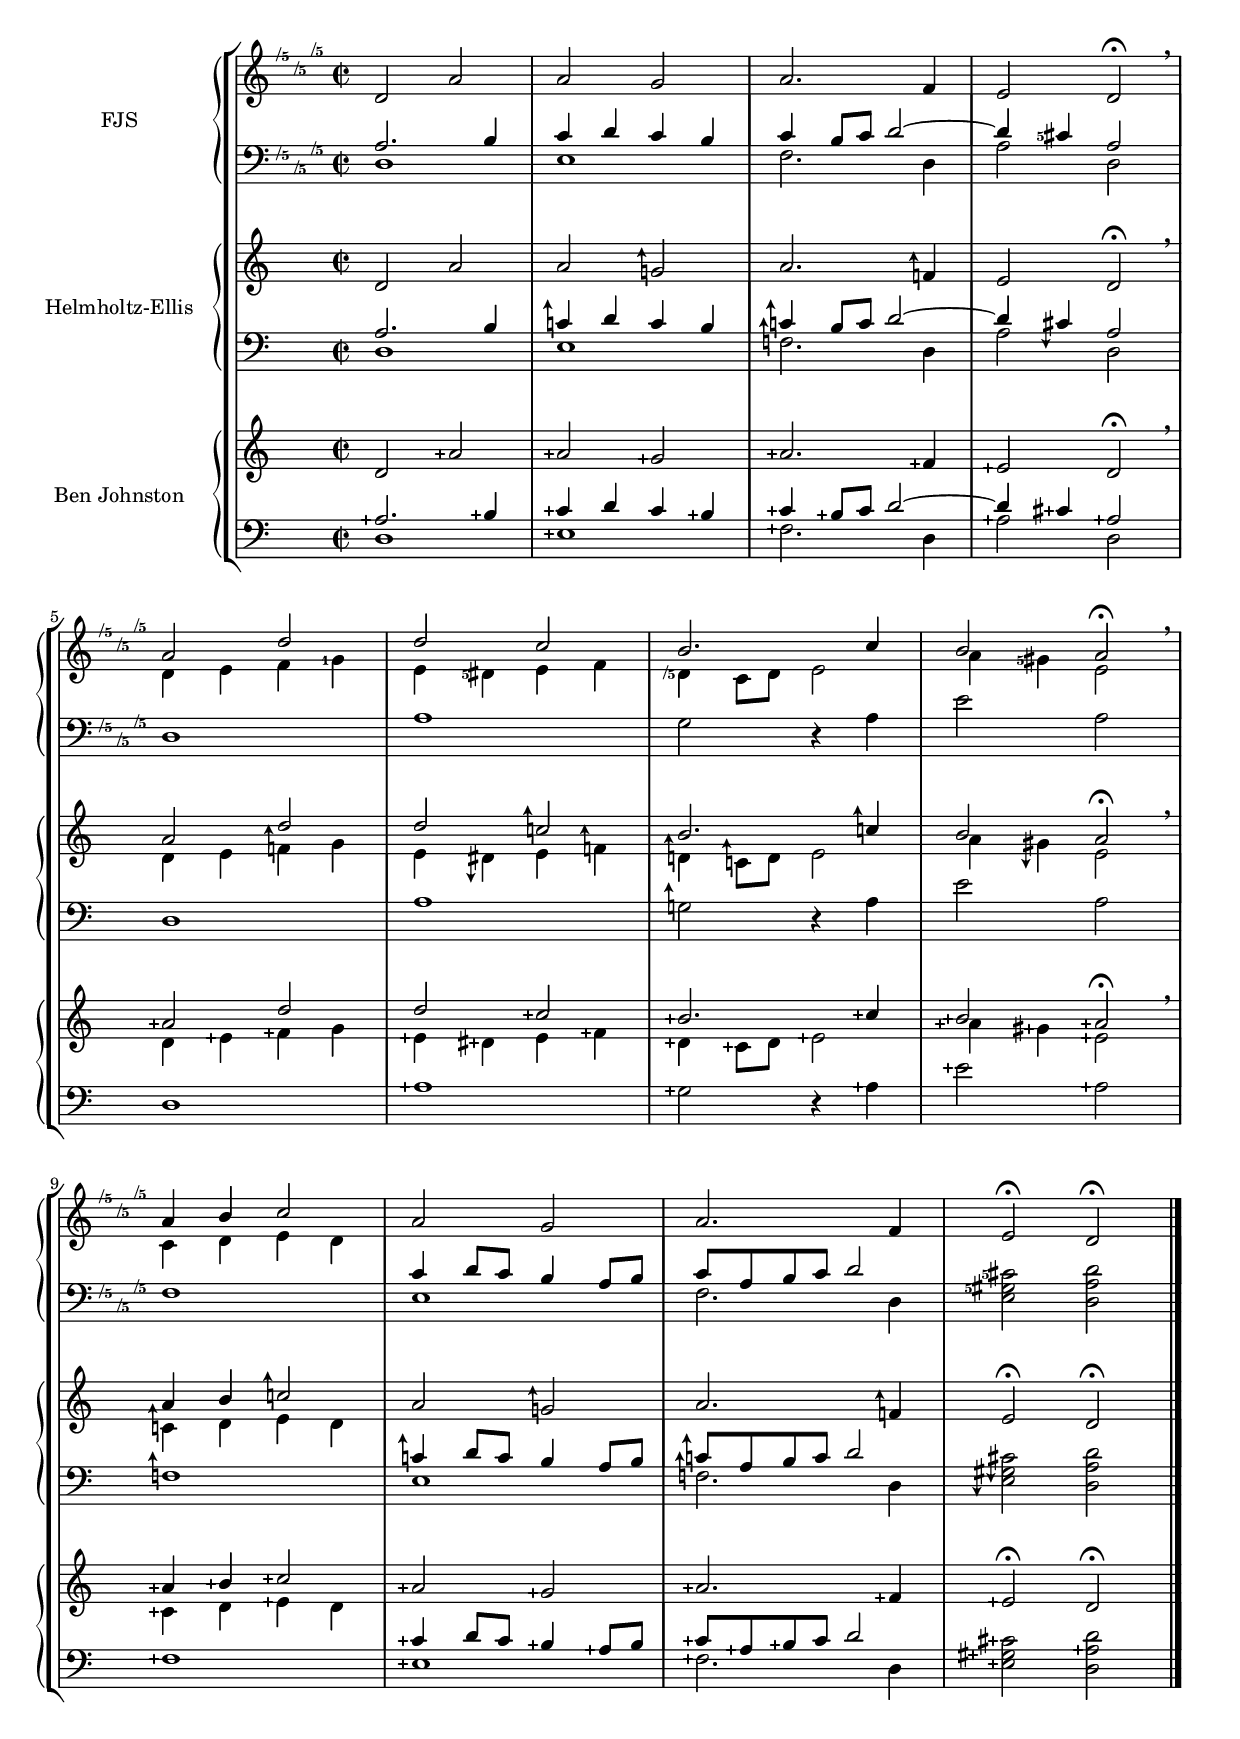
\version "2.19.22"
\include "../fjs.ly"
\pointAndClickOff
\header { tagline = ##f }
#(set-global-staff-size 18)

signat = \markup {
  \fontsize #-6 \raise #+3/2 \number "/5"
  \fontsize #-6 \raise #0    \number "/5"
  \fontsize #-6 \raise #+2   \number "/5"
}

hen = #(define-music-function (note) (ly:music?)
  ((oq #{ \markup {
    \musicglyph #"accidentals.natural.arrowup"
  } #}) note))
hes = #(define-music-function (note) (ly:music?)
  ((oq #{ \markup {
    \musicglyph #"accidentals.sharp.arrowdown"
  } #}) note))
p = #(define-music-function (note) (ly:music?)
  ((oq #{ \markup {
    \musicglyph #"scripts.stopped"
  } #}) note))
ps = #(define-music-function (note) (ly:music?)
  ((oq #{ \markup { \concat {
    \musicglyph #"accidentals.sharp"
    \musicglyph #"scripts.stopped"
    } } #}) note))

\score {
  \new StaffGroup <<
    \new PianoStaff \with {
      instrumentName = "FJS "
    } <<
      \new Staff = "upper" {
        \time 2/2
        \clef treble
        \key c \major
        %{\once%} \override Staff.KeySignature.stencil = #ly:text-interface::print
        %{\once%} \override Staff.KeySignature.text = \signat
        \relative c' {
          d2 a' a g a2. f4 e2 d\fermata \breathe \break |
          \stemUp a' d d c b2. c4 b2 a\fermata \breathe \break |
          a4 b c2 \stemNeutral a g a2. f4 e2\fermata d\fermata |
        }
      }
      \new Staff = "lower" {
        \time 2/2
        \clef bass
        \key c \major
        %{\once%} \override Staff.KeySignature.stencil = #ly:text-interface::print
        %{\once%} \override Staff.KeySignature.text = \markup { \lower #1 \signat }
        << \relative c' {
          a2. b4 c d c b c b8 c d2~ d4 \os 5 cis a2 |
          \change Staff = "upper" \stemDown
          d4 e f \on g! e \os 5 dis e f \o "/5" d! c8 d e2 a4 \os 5 gis e2 |
          c4 d e d
          \change Staff = "lower" \stemUp
          c d8 c b4 a8 b c a b c d2
        } \\ \relative c {
          d1 e f2. d4 a'2 d, |
          d1 a' g2 \once \override Rest.staff-position = #0 r4 a e'2 a, |
          f1 e f2. d4 |
        } >>
        <e \os 5 gis \os 5 cis'>2 <d a d'>
        \bar "|."
      }
    >>
    \new PianoStaff \with {
      instrumentName = "Helmholtz-Ellis "
    } <<
      \new Staff = "upper" {
        \time 2/2
        \clef treble
        \key c \major
        \relative c' {
          d2 a' a \hen g a2. \hen f4 e2 d\fermata \breathe |
          \stemUp a' d d \hen c b2. \hen c4 b2 a\fermata \breathe |
          a4 b \hen c2 \stemNeutral a \hen g a2. \hen f4 e2\fermata d\fermata |
        }
      }
      \new Staff = "lower" {
        \time 2/2
        \clef bass
        \key c \major
        << \relative c' {
          a2. b4 \hen c! d c b \hen c! b8 c d2~ d4 \hes cis a2 |
          \change Staff = "upper" \stemDown
          d4 e \hen f! g e \hes dis e \hen f! \hen d! \hen c!8 d e2 a4 \hes gis e2 |
          \hen c!4 d e d
          \change Staff = "lower" \stemUp
          \hen c! d8 c b4 a8 b \hen c! a b c d2
        } \\ \relative c {
          d1 e \hen f!2. d4 a'2 d, |
          d1 a' \hen g!2 \once \override Rest.staff-position = #0 r4 a e'2 a, |
          \hen f!1 e \hen f!2. d4
        } >>
        <e \hes gis \hes cis'>2 <d a d'>
        \bar "|."
      }
    >>
    \new PianoStaff \with {
      instrumentName = "Ben Johnston "
    } <<
      \new Staff = "upper" {
        \time 2/2
        \clef treble
        \key c \major
        \relative c' {
          d2 \p a' \p a \p g \p a2. \p f4 \p e2 d\fermata \breathe |
          \stemUp \p a' d d \p c \p b2. \p c4 \p b2 \p a\fermata \breathe |
          \p a4 \p b \p c2 \stemNeutral \p a \p g \p a2. \p f4 \p e2\fermata d\fermata |
        }
      }
      \new Staff = "lower" {
        \time 2/2
        \clef bass
        \key c \major
        << \relative c' {
          \p a2. \p b4 \p c d c \p b \p c \p b8 c d2~ d4 \ps cis \p a2 |
          \change Staff = "upper" \stemDown
          d4 \p e \p f g \p e \ps dis e \p f \p d \p c8 d \p e2 \p a4 \ps gis \p e2 |
          \p c4 d \p e d
          \change Staff = "lower" \stemUp
          \p c d8 c \p b4 \p a8 b \p c \p a \p b c d2
        } \\ \relative c {
          d1 \p e \p f2. d4 \p a'2 d, |
          d1 \p a' \p g2 \once \override Rest.staff-position = #0 r4 \p a \p e'2 \p a, |
          \p f1 \p e \p f2. d4
        } >>
        <\p e \ps gis \ps cis'>2 <d \p a d'>
        \bar "|."
      }
    >>
  >>
  \layout {
    indent = 3.0\cm
    raggedBottom = ##f
    \context {
      \Score
      % proportionalNotationDuration = #(ly:make-moment 1/8)
      % \override SpacingSpanner.uniform-stretching  = ##t
      % \override SpacingSpanner.strict-note-spacing = ##t
    }
  }
}
